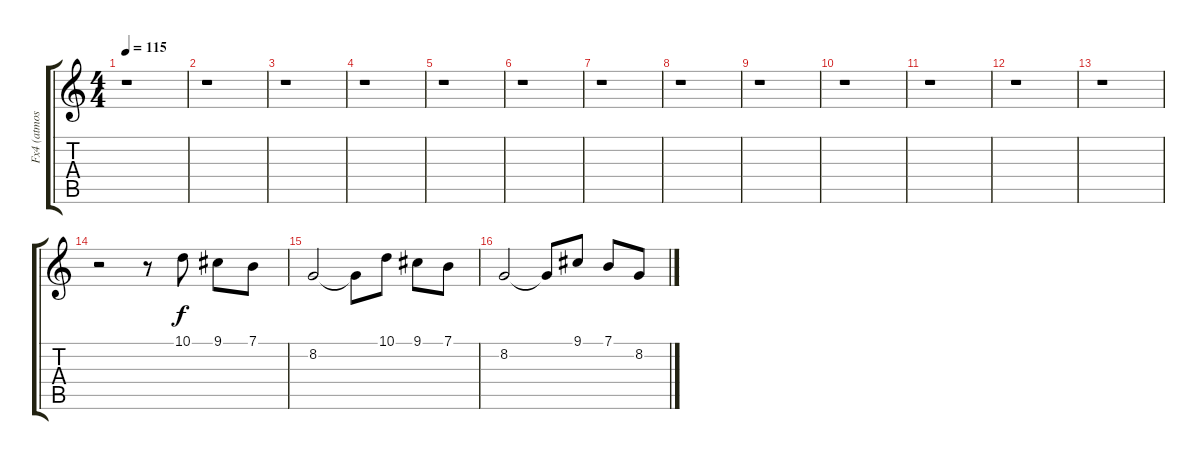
\track ("Fx4 (atmosphere)    " "Fx4 (atmos") {instrument fx4atmosphere}
\staff {score tabs}
\tuning (E4 B3 G3 D3 A2 E2) {hide}
\ts (4 4)
\tempo 115
\clef g2
\ks c
r.1{dy ff} |
r.1 |
r.1 |
r.1 |
r.1 |
r.1 |
r.1 |
r.1 |
r.1 |
r.1 |
r.1 |
r.1 |
r.1 |
r.2 r.8 10.1.8{dy f} 9.1.8 7.1.8 |
8.2.2 8.2{t}.8 10.1.8 9.1.8 7.1.8 |
8.2.2 8.2{t}.8 9.1.8 7.1.8 8.2.8
